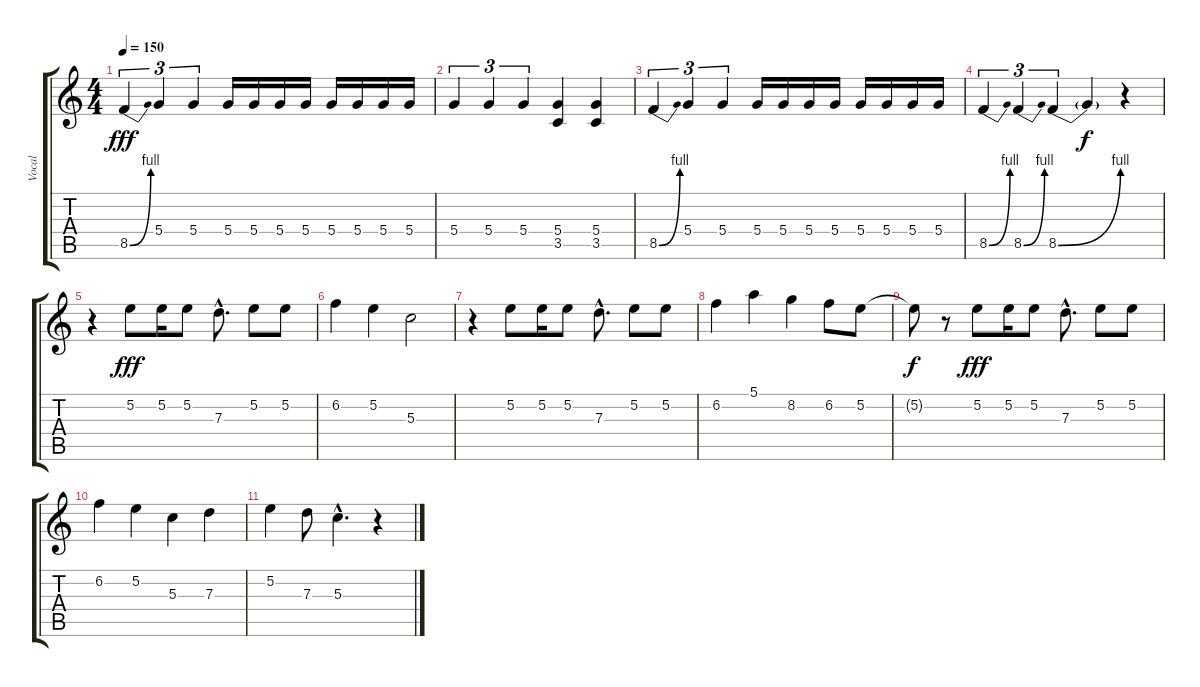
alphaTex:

\track ("Vocal" "Vocal") {instrument overdrivenguitar}
\staff {score tabs}
\tuning (E4 B3 G3 D3 A2 E2) {hide}
\ts (4 4)
\tempo 150
\clef g2
\ks c
8.5{be (bend 0 0 60 4)}.4{tu (3 2) dy fff} 5.4.4{tu (3 2)} 5.4.4{tu (3 2)} 5.4.16 5.4.16 5.4.16 5.4.16 5.4.16 5.4.16 5.4.16 5.4.16 |
5.4.4{tu (3 2)} 5.4.4{tu (3 2)} 5.4.4{tu (3 2)} (5.4 3.5).4 (5.4 3.5).4 |
8.5{be (bend 0 0 60 4)}.4{tu (3 2)} 5.4.4{tu (3 2)} 5.4.4{tu (3 2)} 5.4.16 5.4.16 5.4.16 5.4.16 5.4.16 5.4.16 5.4.16 5.4.16 |
8.5{be (bend 0 0 60 4)}.4{tu (3 2)} 8.5{be (bend 0 0 60 4)}.4{tu (3 2)} 8.5{be (bend 0 0 60 4)}.4{tu (3 2)} 8.5{t}.4{dy f} r.4 |
r.4 5.2.8{dy fff} 5.2.16 5.2.8 7.3{hac}.8{d} 5.2.8 5.2.8 |
6.2.4 5.2.4 5.3.2 |
r.4 5.2.8 5.2.16 5.2.8 7.3{hac}.8{d} 5.2.8 5.2.8 |
6.2.4 5.1.4 8.2.4 6.2.8 5.2.8 |
5.2{t}.8{dy f} r.8 5.2.8{dy fff} 5.2.16 5.2.8 7.3{hac}.8{d} 5.2.8 5.2.8 |
6.2.4 5.2.4 5.3.4 7.3.4 |
5.2.4 7.3.8 5.3{hac}.4{d} r.4
